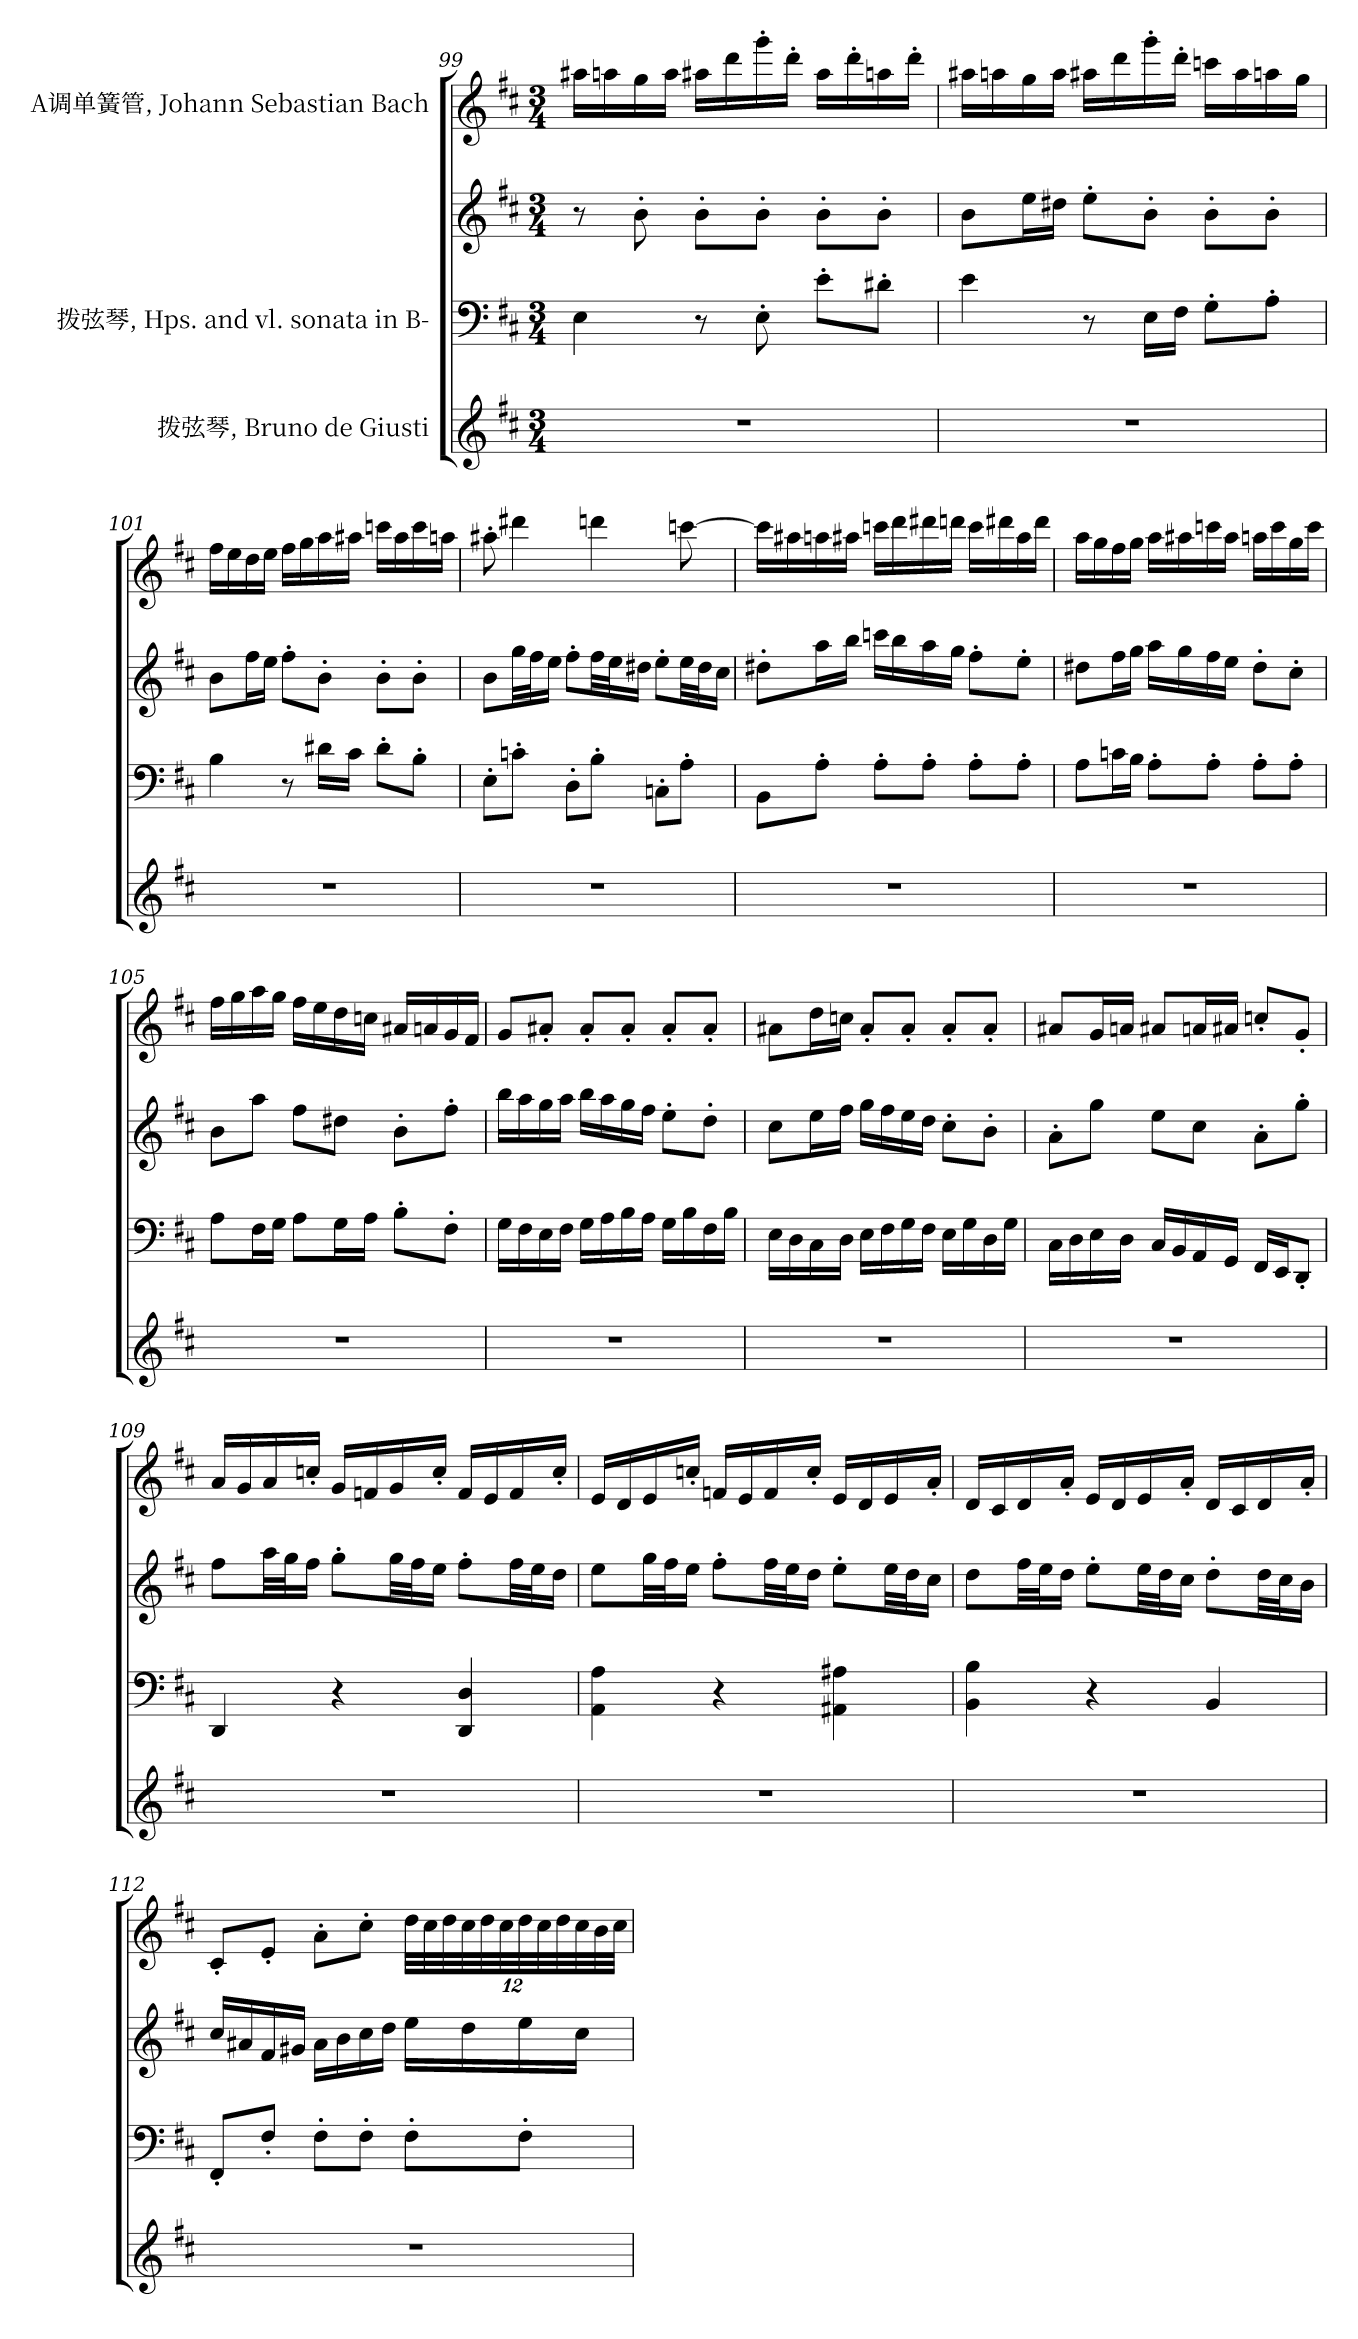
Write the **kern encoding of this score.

**kern	**kern	**kern	**kern
*part3	*part2	*part2	*part1
*staff4	*staff3	*staff2	*staff1
*I"拨弦琴, Bruno de Giusti	*I"拨弦琴, Hps. and vl. sonata in B-	*	*I"A调单簧管, Johann Sebastian Bach
*clefG2	*clefF4	*clefG2	*clefG2
*	*	*	*ITrd2c3
*k[f#c#]	*k[f#c#]	*k[f#c#]	*k[f#c#g#d#a#]
*M3/4	*M3/4	*M3/4	*M3/4
*MM84	*MM84	*MM84	*MM84
=99	=99	=99	=99
2.r	4E\	8r	16ff##X\LL
*	*	*	*MM85
.	.	.	16ff#X\
.	.	8b'\	16ee\
*	*	*	*MM103
.	.	.	16ff#\JJ
.	8r	8b'\L	16ff##X\LL
.	.	.	16bb\
.	8E'\	8b'\J	16eee'\
.	.	.	16bb'\JJ
.	8e'\L	8b'\L	16ff##\LL
.	.	.	16bb'\
.	8d#X'\J	8b'\J	16ff#X\
.	.	.	16bb'\JJ
!!LO:LB:g=z
=100	=100	=100	=100
2.r	4e\	8b\L	16ff##X\LL
.	.	.	16ff#X\
.	.	16ee\L	16ee\
.	.	16dd#X\JJ	16ff#\JJ
.	8r	8ee'\L	16ff##X\LL
.	.	.	16bb\
.	16E\LL	8b'\J	16eee'\
.	16F#\JJ	.	16bb'\JJ
.	8G'\L	8b'\L	16aan\LL
.	.	.	16ff##\
.	8A'\J	8b'\J	16ff#X\
.	.	.	16ee\JJ
=101	=101	=101	=101
2.r	4B\	8b\L	16dd#\LL
.	.	.	16cc#\
.	.	16ff#\L	16b\
.	.	16ee\JJ	16cc#\JJ
.	8r	8ff#'\L	16dd#\LL
.	.	.	16ee\
.	16d#X\LL	8b'\J	16ff#\
.	16c#\JJ	.	16ff##X\JJ
.	8d#'\L	8b'\L	16aan\LL
.	.	.	16ff##\
.	8B'\J	8b'\J	16aa\
.	.	.	16ff#X\JJ
!!LO:LB:g=z
=102	=102	=102	=102
2.r	8E'\L	8b\L	8ff##X'\
.	8cn'\J	32gg\LL	4bb#X\
.	.	32ff#\J	.
.	.	16ee\JJ	.
.	8D'\L	8ff#'\L	.
.	8B'\J	32ff#\LL	4bbn\
.	.	32ee\J	.
.	.	16dd#X\JJ	.
.	8Cn'\L	8ee'\L	.
.	8A'\J	32ee\LL	[8aan\
.	.	32dd#\J	.
.	.	16cc#\JJ	.
=103	=103	=103	=103
2.r	8BB\L	8dd#X'\L	16aa\LL]
.	.	.	16ff##X\
.	8A'\J	16aa\L	16ff#X\
.	.	16bb\JJ	16ff##X\JJ
.	8A'\L	16cccn\LL	16aan\LL
.	.	16bb\	16bb\
.	8A'\J	16aa\	16bb#X\
.	.	16gg\JJ	16bbn\JJ
.	8A'\L	8ff#'\L	16aa\LL
.	.	.	16bb#X\
.	8A'\J	8ee'\J	16ff##\
.	.	.	16bb#\JJ
!!LO:PB:g=z
=104	=104	=104	=104
2.r	8A\L	8dd#X\L	16ff#\LL
.	.	.	16ee\
.	16cn\L	16ff#\L	16dd#\
.	16B\JJ	16gg\JJ	16ee\JJ
.	8A'\L	16aa\LL	16ff#\LL
.	.	16gg\	16ff##X\
.	8A'\J	16ff#\	16aan\
.	.	16ee\JJ	16ff##\JJ
.	8A'\L	8dd#'\L	16ff#X\LL
.	.	.	16aa\
.	8A'\J	8cc#'\J	16ee\
.	.	.	16aa\JJ
=105	=105	=105	=105
2.r	8A\L	8b\L	16dd#\LL
.	.	.	16ee\
.	16F#\L	8aa\J	16ff#\
.	16G\JJ	.	16ee\JJ
.	8A\L	8ff#\L	16dd#\LL
.	.	.	16cc#\
.	16G\L	8dd#X\J	16b\
.	16A\JJ	.	16an\JJ
.	8B'\L	8b'\L	16f##X/LL
.	.	.	16f#X/
.	8F#'\J	8ff#'\J	16e/
.	.	.	16d#/JJ
!!LO:LB:g=z
=106	=106	=106	=106
2.r	16G\LL	16bb\LL	8e/L
.	16F#\	16aa\	.
.	16E\	16gg\	8f##X'/J
.	16F#\JJ	16aa\JJ	.
.	16G\LL	16bb\LL	8f##'/L
.	16A\	16aa\	.
.	16B\	16gg\	8f##'/J
.	16A\JJ	16ff#\JJ	.
.	16G\LL	8ee'\L	8f##'/L
.	16B\	.	.
.	16F#\	8dd'\J	8f##'/J
.	16B\JJ	.	.
=107	=107	=107	=107
2.r	16E\LL	8cc#\L	8f##X\L
.	16D\	.	.
.	16C#\	16ee\L	16b\L
.	16D\JJ	16ff#\JJ	16an\JJ
.	16E\LL	16gg\LL	8f##'/L
.	16F#\	16ff#\	.
.	16G\	16ee\	8f##'/J
.	16F#\JJ	16dd\JJ	.
.	16E\LL	8cc#'\L	8f##'/L
.	16G\	.	.
.	16D\	8b'\J	8f##'/J
.	16G\JJ	.	.
=108	=108	=108	=108
2.r	16C#\LL	8a'\L	8f##X/L
.	16D\	.	.
.	16E\	8gg\J	16e/L
.	16D\JJ	.	16f#X/JJ
.	16C#/LL	8ee\L	8f##X/L
.	16BB/	.	.
.	16AA/	8cc#\J	16f#X/L
.	16GG/JJ	.	16f##X/JJ
.	16FF#/LL	8a'\L	8an'/L
.	16EE/J	.	.
.	8DD'/J	8gg'\J	8e'/J
!!LO:LB:g=z
=109	=109	=109	=109
*	*	*	*MM90
2.r	4DD/	8ff#\L	16f#/LL
.	.	.	16e/
*	*	*	*MM103
.	.	32aa\LL	16f#/
.	.	32gg\J	.
.	.	16ff#\JJ	16an'/JJ
.	4r	8gg'\L	16e/LL
.	.	.	16dn/
.	.	32gg\LL	16e/
.	.	32ff#\J	.
.	.	16ee\JJ	16a'/JJ
.	4DD/ 4D/	8ff#'\L	16d/LL
.	.	.	16c#/
.	.	32ff#\LL	16d/
.	.	32ee\J	.
.	.	16dd\JJ	16a'/JJ
=110	=110	=110	=110
2.r	4AA\ 4A\	8ee\L	16c#/LL
.	.	.	16B/
.	.	32gg\LL	16c#/
.	.	32ff#\J	.
.	.	16ee\JJ	16an'/JJ
.	4r	8ff#'\L	16dn/LL
.	.	.	16c#/
.	.	32ff#\LL	16d/
.	.	32ee\J	.
.	.	16dd\JJ	16a'/JJ
.	4AA#X\ 4A#X\	8ee'\L	16c#/LL
.	.	.	16B/
.	.	32ee\LL	16c#/
.	.	32dd\J	.
.	.	16cc#\JJ	16f#'/JJ
!!LO:PB:g=z
=111	=111	=111	=111
2.r	4BB\ 4B\	8dd\L	16B/LL
.	.	.	16A#/
.	.	32ff#\LL	16B/
.	.	32ee\J	.
.	.	16dd\JJ	16f#'/JJ
.	4r	8ee'\L	16c#/LL
.	.	.	16B/
.	.	32ee\LL	16c#/
.	.	32dd\J	.
.	.	16cc#\JJ	16f#'/JJ
.	4BB/	8dd'\L	16B/LL
.	.	.	16A#/
.	.	32dd\LL	16B/
.	.	32cc#\J	.
.	.	16b\JJ	16f#'/JJ
=112	=112	=112	=112
2.r	8FF#'/L	16cc#/LL	8A#'/L
.	.	16a#X/	.
.	8F#'/J	16f#/	8c#'/J
.	.	16g#X/JJ	.
.	8F#'\L	16a#\LL	8f#'\L
.	.	16b\	.
.	8F#'\J	16cc#\	8a#'\J
.	.	16dd\JJ	.
*	*	*	*Xbrackettup
.	8F#'\L	16ee\LL	48b\LLL
.	.	.	48a#\
.	.	.	48b\
.	.	16dd\	48a#\
.	.	.	48b\
.	.	.	48a#\
.	8F#'\J	16ee\	48b\
.	.	.	48a#\
.	.	.	48b\
.	.	16cc#\JJ	48a#\
.	.	.	48g#\
.	.	.	48a#\JJJ
=	=	=	=
*-	*-	*-	*-
